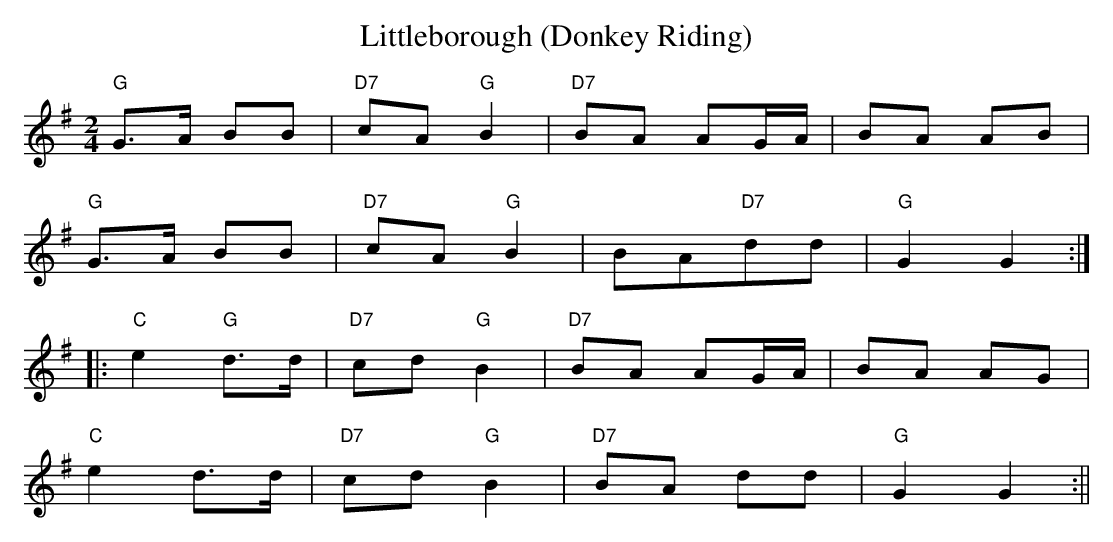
X:1
T:Littleborough (Donkey Riding)
M:2/4
L:1/16
K:G
"G"G3A B2B2|"D7"c2A2"G"B4|"D7"B2A2 A2GA|B2A2 A2B2|
"G"G3A B2B2|"D7"c2A2"G"B4|B2A2"D7"d2d2|"G"G4G4:||:
"C"e4"G"d3d|"D7"c2d2"G"B4|"D7"B2A2 A2GA|B2A2 A2G2|
"C"e4d3d|"D7"c2d2"G"B4|"D7"B2A2 d2d2|"G"G4G4:||
